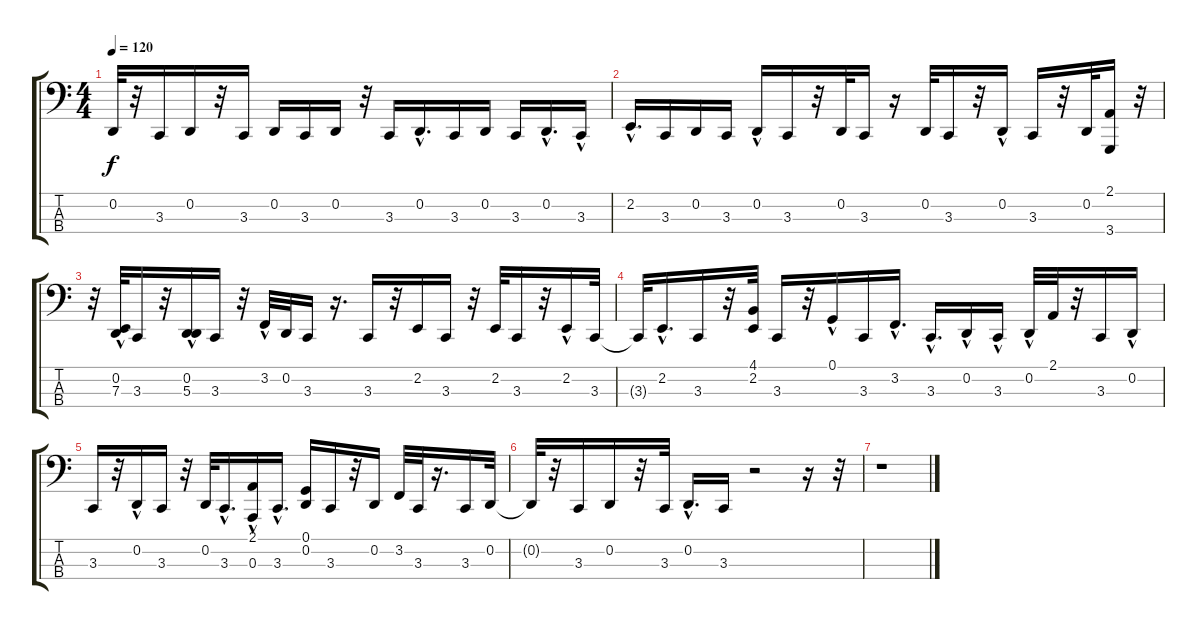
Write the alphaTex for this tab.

\track "" {instrument acousticgrandpiano}
\staff {score tabs}
\tuning (G2 D2 A1 E1) {hide}
\ts (4 4)
\tempo 120
\clef f4
\ks c
0.2{t}.32{dy f} r.32 3.3.16 0.2.16 r.32 3.3.16 0.2.16 3.3.16 0.2.16 r.32 3.3.16 0.2{hac}.16{d} 3.3.16 0.2.16 3.3.16 0.2{hac}.16{d} 3.3{hac}.16 |
2.2{hac}.16{d} 3.3.16 0.2.16 3.3.16 0.2{hac}.16 3.3.16 r.32 0.2.32 3.3.16 r.16 0.2.32 3.3.16 r.32 0.2{hac}.16 3.3.16 r.32 0.2.32 (2.1 3.4).16 r.32 |
r.32 (0.2{hac} 7.3{hac}).32 3.3.16 r.32 (0.2{hac} 5.3{hac}).16 3.3.16 r.32 3.2{hac}.32 0.2.32 3.3.16 r.16{d} 3.3.16 r.32 2.2.16 3.3.16 r.32 2.2.32 3.3.16 r.32 2.2{hac}.16 3.3.32 |
3.3{t}.32 2.2{hac}.16{d} 3.3.16 r.32 (4.1 2.2).32 3.3.16 r.32 0.1{hac}.16 3.3.16 3.2{hac}.16{d} 3.3{hac}.16{d} 0.2{hac}.16 3.3{hac}.16 0.2{hac}.32 2.1.32 r.32 3.3.16 0.2{hac}.16 |
3.3.16 r.32 0.2{hac}.16 3.3.16 r.32 0.2.32 3.3{hac}.16{d} (2.1{hac} 0.3).16 3.3{hac}.16{d} (0.1 0.2).16 3.3.16 r.32 0.2.16 3.2.32 3.3.32 r.16{d} 3.3.16 0.2.32 |
0.2{t}.32 r.32 3.3.16 0.2.16 r.32 3.3.32 0.2{hac}.16{d} 3.3.16 r.2 r.16 r.32 |
r.1
